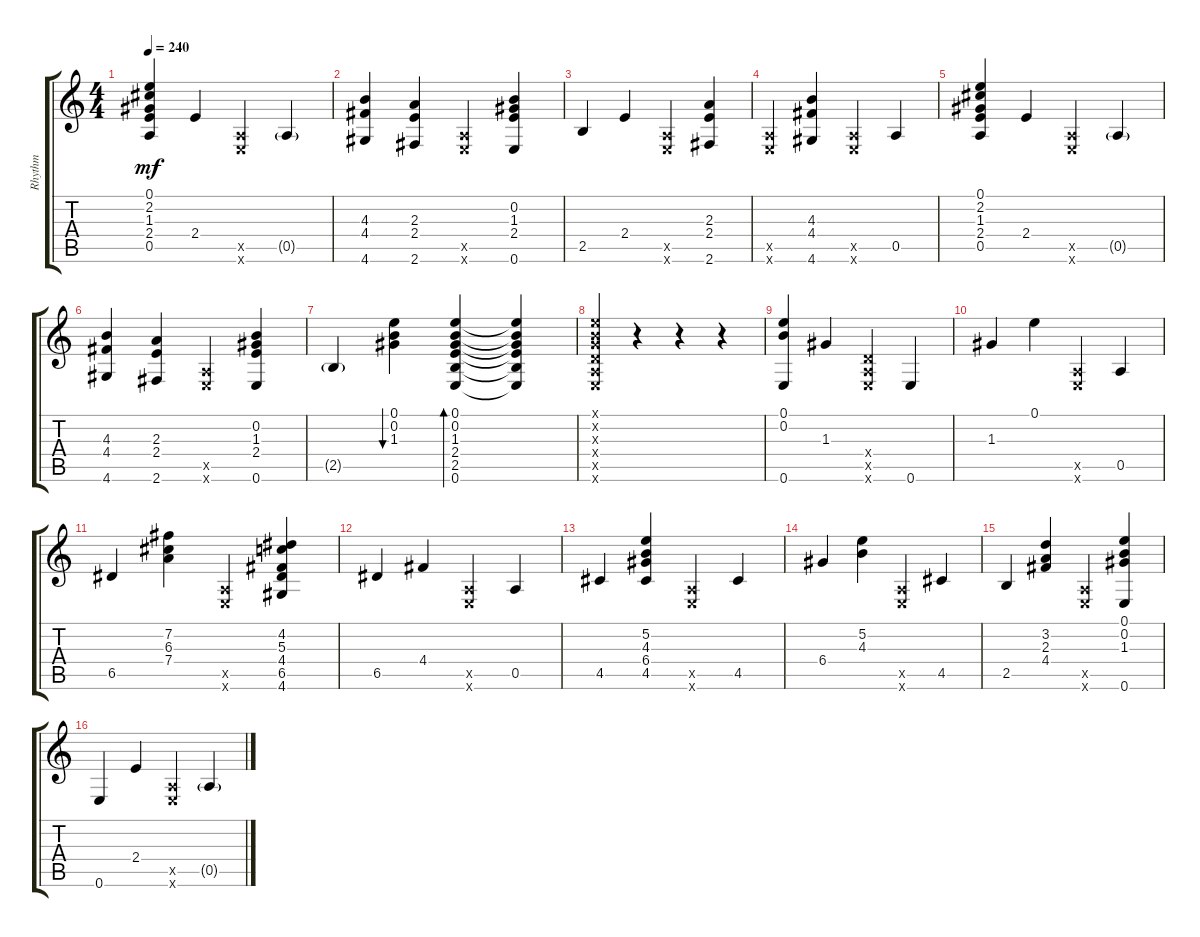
\track ("Rhythm" "Rhythm") {instrument acousticguitarsteel}
\staff {score tabs}
\tuning (E4 B3 G3 D3 A2 E2) {hide}
\ts (4 4)
\tempo 240
\clef g2
\ks c
(0.1 2.2 1.3 2.4 0.5).4{dy mf} 2.4.4 (0.5{x} 0.6{x}).4 0.5{g}.4 |
(4.3 4.4 4.6).4 (2.3 2.4 2.6).4 (0.5{x} 0.6{x}).4 (0.2 1.3 2.4 0.6).4 |
2.5.4 2.4.4 (0.5{x} 0.6{x}).4 (2.3 2.4 2.6).4 |
(0.5{x} 0.6{x}).4 (4.3 4.4 4.6).4 (0.5{x} 0.6{x}).4 0.5.4 |
(0.1 2.2 1.3 2.4 0.5).4 2.4.4 (0.5{x} 0.6{x}).4 0.5{g}.4 |
(4.3 4.4 4.6).4 (2.3 2.4 2.6).4 (0.5{x} 0.6{x}).4 (0.2 1.3 2.4 0.6).4 |
2.5{g}.4 (0.1 0.2 1.3).4{bu 30} (0.1 0.2 1.3 2.4 2.5 0.6).4{bd 120} (0.1{t} 0.2{t} 1.3{t} 2.4{t} 2.5{t} 0.6{t}).4 |
(0.1{x} 0.2{x} 0.3{x} 0.4{x} 0.5{x} 0.6{x}).4 r.4 r.4 r.4 |
(0.1 0.2 0.6).4 1.3.4 (0.4{x} 0.5{x} 0.6{x}).4 0.6.4 |
1.3.4 0.1.4 (0.5{x} 0.6{x}).4 0.5.4 |
6.5.4 (7.2 6.3 7.4).4 (0.5{x} 0.6{x}).4 (4.2 5.3 4.4 6.5 4.6).4 |
6.5.4 4.4.4 (0.5{x} 0.6{x}).4 0.5.4 |
4.5.4 (5.2 4.3 6.4 4.5).4 (0.5{x} 0.6{x}).4 4.5.4 |
6.4.4 (5.2 4.3).4 (0.5{x} 0.6{x}).4 4.5.4 |
2.5.4 (3.2 2.3 4.4).4 (0.5{x} 0.6{x}).4 (0.1 0.2 1.3 0.6).4 |
0.6.4 2.4.4 (0.5{x} 0.6{x}).4 0.5{g}.4
